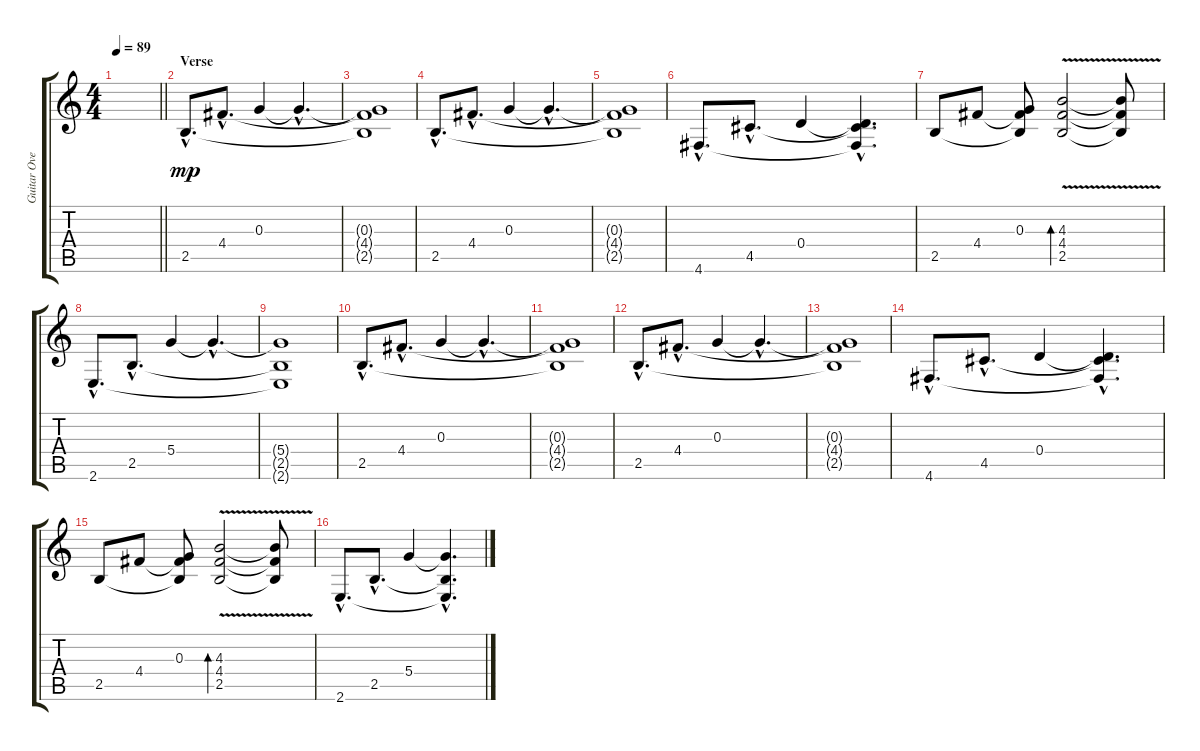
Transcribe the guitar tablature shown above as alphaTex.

\track ("Guitar Overdub" "Guitar Ove") {instrument overdrivenguitar}
\staff {score tabs}
\tuning (E4 B3 G3 D3 A2 D2) {hide}
\ts (4 4)
\tempo 89
\clef g2
\barLineRight lightlight
\ks c
|
\section ("" "Verse")
2.5{hac}.8{d dy mp} 4.4{hac}.8{d} 0.3.4 0.3{hac t}.4{d} |
(0.3{t} 4.4{t} 2.5{t}).1 |
2.5{hac}.8{d} 4.4{hac}.8{d} 0.3.4 0.3{hac t}.4{d} |
(0.3{t} 4.4{t} 2.5{t}).1 |
4.6{hac}.8{d} 4.5{hac}.8{d} 0.4.4 (0.4{hac t} 4.5{hac t} 4.6{hac t}).4{d} |
2.5.8 4.4.8 (0.3 4.4{t} 2.5{t}).8 (4.3{v} 4.4{v} 2.5{v}).2{bd 240} (4.3{t} 4.4{t} 2.5{t}).8 |
2.6{hac}.8{d} 2.5{hac}.8{d} 5.4.4 5.4{hac t}.4{d} |
(5.4{t} 2.5{t} 2.6{t}).1 |
2.5{hac}.8{d} 4.4{hac}.8{d} 0.3.4 0.3{hac t}.4{d} |
(0.3{t} 4.4{t} 2.5{t}).1 |
2.5{hac}.8{d} 4.4{hac}.8{d} 0.3.4 0.3{hac t}.4{d} |
(0.3{t} 4.4{t} 2.5{t}).1 |
4.6{hac}.8{d} 4.5{hac}.8{d} 0.4.4 (0.4{hac t} 4.5{hac t} 4.6{hac t}).4{d} |
2.5.8 4.4.8 (0.3 4.4{t} 2.5{t}).8 (4.3{v} 4.4{v} 2.5{v}).2{bd 240} (4.3{t} 4.4{t} 2.5{t}).8 |
2.6{hac}.8{d} 2.5{hac}.8{d} 5.4.4 (5.4{hac t} 2.5{hac t} 2.6{hac t}).4{d}
